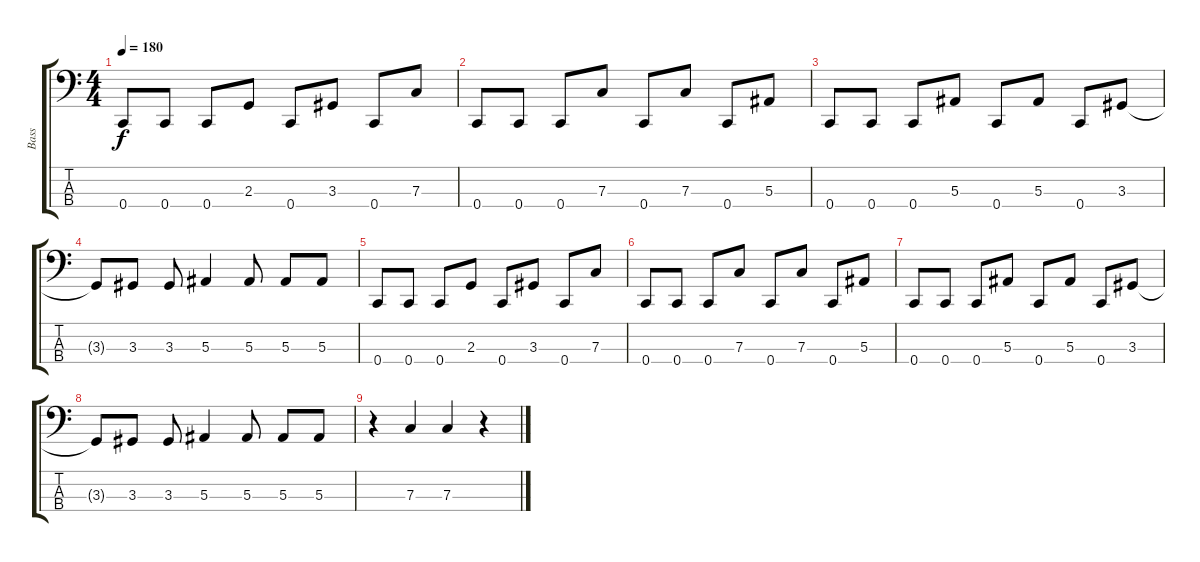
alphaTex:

\track ("Bass" "Bass") {instrument electricbassfinger}
\staff {score tabs}
\tuning (Eb2 Bb1 F1 C1) {hide}
\ts (4 4)
\tempo 180
\clef f4
\ks c
0.4.8{dy f} 0.4.8 0.4.8 2.3.8 0.4.8 3.3.8 0.4.8 7.3.8 |
0.4.8 0.4.8 0.4.8 7.3.8 0.4.8 7.3.8 0.4.8 5.3.8 |
0.4.8 0.4.8 0.4.8 5.3.8 0.4.8 5.3.8 0.4.8 3.3.8 |
3.3{t}.8 3.3.8 3.3.8 5.3.4 5.3.8 5.3.8 5.3.8 |
0.4.8 0.4.8 0.4.8 2.3.8 0.4.8 3.3.8 0.4.8 7.3.8 |
0.4.8 0.4.8 0.4.8 7.3.8 0.4.8 7.3.8 0.4.8 5.3.8 |
0.4.8 0.4.8 0.4.8 5.3.8 0.4.8 5.3.8 0.4.8 3.3.8 |
3.3{t}.8 3.3.8 3.3.8 5.3.4 5.3.8 5.3.8 5.3.8 |
r.4 7.3.4 7.3.4 r.4
